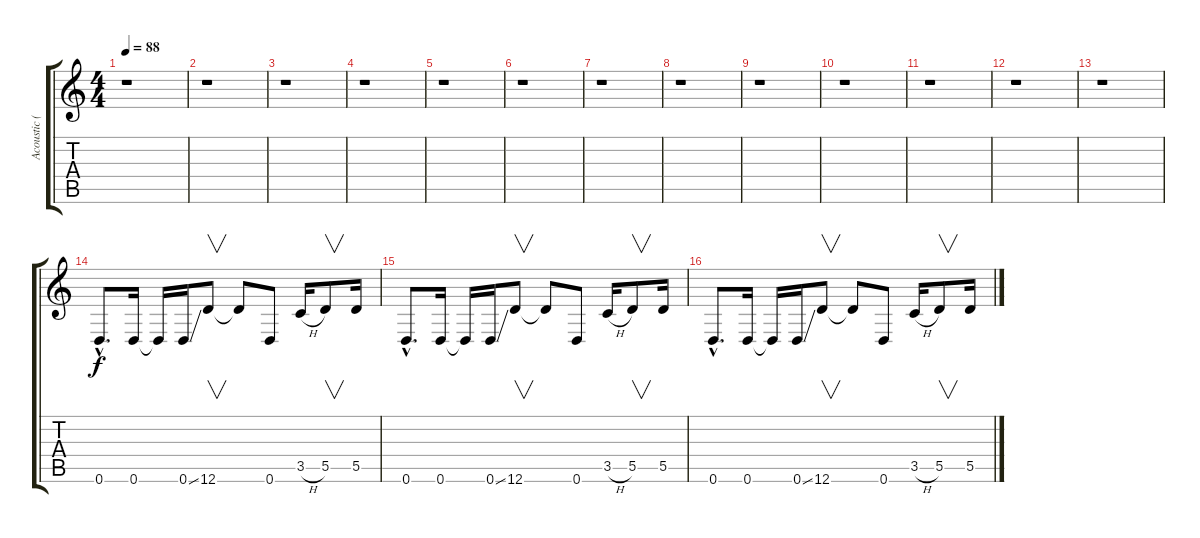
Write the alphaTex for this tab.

\track ("Acoustic (Intro) / Rhythm" "Acoustic (") {instrument acousticguitarsteel}
\staff {score tabs}
\tuning (E4 B3 G3 D3 A2 D2) {hide}
\ts (4 4)
\tempo 88
\clef g2
\ks c
r.1{dy f} |
r.1 |
r.1 |
r.1 |
r.1 |
r.1 |
r.1 |
r.1 |
r.1 |
r.1 |
r.1 |
r.1 |
r.1 |
0.6{hac}.8{d} 0.6.16 0.6{t}.16 0.6{ss}.16 12.6.8{v} 12.6{t}.8 0.6.8 3.5{h}.16 5.5.8{v} 5.5.16 |
0.6{hac}.8{d} 0.6.16 0.6{t}.16 0.6{ss}.16 12.6.8{v} 12.6{t}.8 0.6.8 3.5{h}.16 5.5.8{v} 5.5.16 |
0.6{hac}.8{d} 0.6.16 0.6{t}.16 0.6{ss}.16 12.6.8{v} 12.6{t}.8 0.6.8 3.5{h}.16 5.5.8{v} 5.5.16
